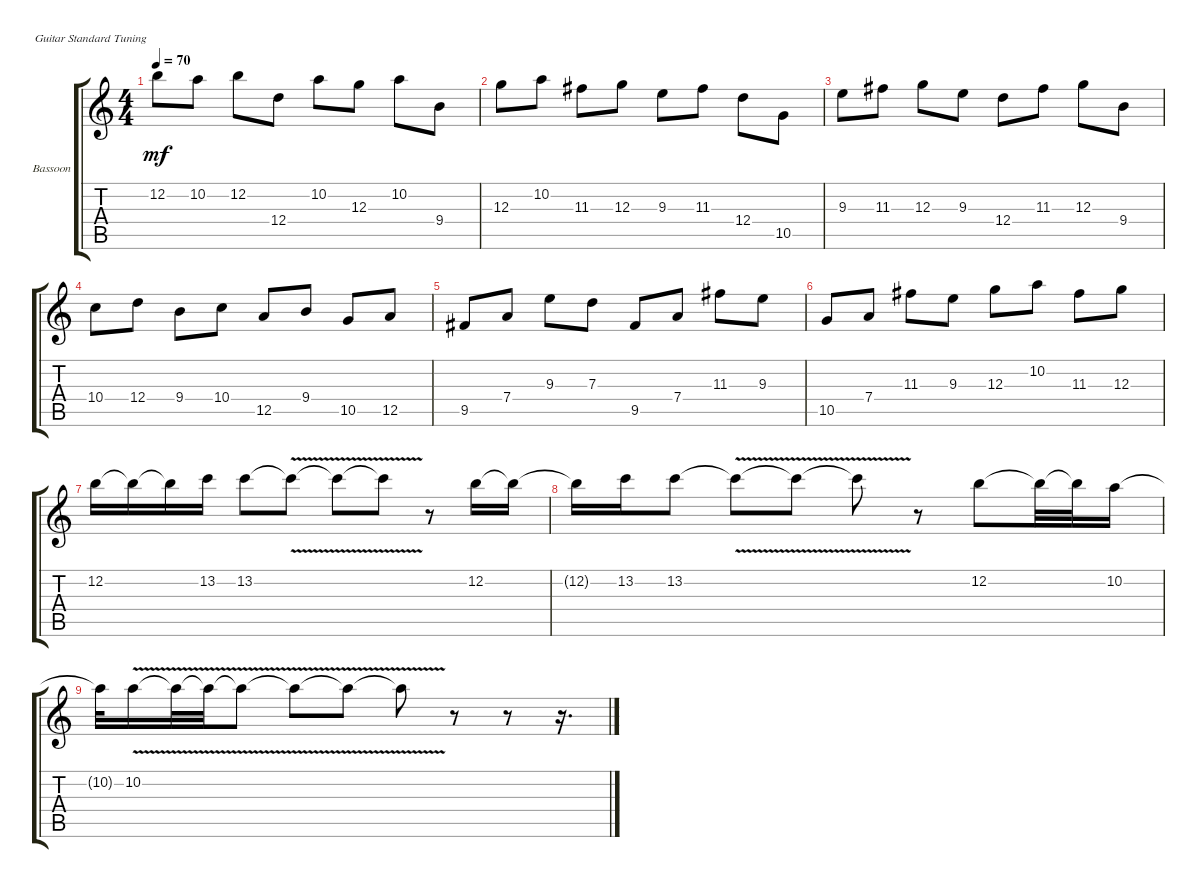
\defaultSystemsLayout 4
\bracketExtendMode groupsimilarinstruments
\firstSystemTrackNameOrientation horizontal
\otherSystemsTrackNameOrientation horizontal
\track ("Bassoon Ensemble" "Bassoon") {instrument electricguitarclean}
\staff {score tabs}
\tuning (E4 B3 G3 D3 A2 E2)
\ts (4 4)
\tempo 70
\clef g2
\ks c
12.2.8{dy mf instrument electricguitarclean} 10.2.8 12.2.8 12.4.8 10.2.8 12.3.8 10.2.8 9.4.8 |
12.3.8 10.2.8 11.3.8 12.3.8 9.3.8 11.3.8 12.4.8 10.5.8 |
9.3.8 11.3.8 12.3.8 9.3.8 12.4.8 11.3.8 12.3.8 9.4.8 |
10.4.8 12.4.8 9.4.8 10.4.8 12.5.8 9.4.8 10.5.8 12.5.8 |
9.5.8 7.4.8 9.3.8 7.3.8 9.5.8 7.4.8 11.3.8 9.3.8 |
10.5.8 7.4.8 11.3.8 9.3.8 12.3.8 10.2.8 11.3.8 12.3.8 |
12.2.16 12.2{t}.16 12.2{t}.16 13.2.16 13.2.8 13.2{v t}.8 13.2{v t}.8 13.2{v t}.8 r.8 12.2.16 12.2{t}.16 |
12.2{t}.16 13.2.16 13.2.8 13.2{v t}.8 13.2{v t}.8 13.2{v t}.8 r.8 12.2.8 12.2{t}.32 12.2{t}.32 10.2.16 |
10.2{t}.32 10.2{v}.16 10.2{v t}.32 10.2{v t}.32 10.2{v t}.8 10.2{v t}.8 10.2{v t}.8 10.2{v t}.8 r.8 r.8 r.16{d}
